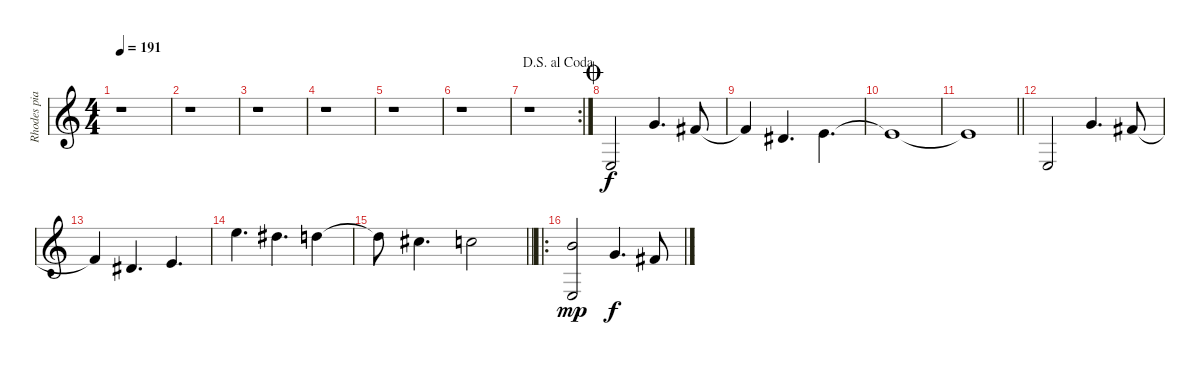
\track ("Rhodes piano" "Rhodes pia") {instrument electricpiano1}
\staff {score}
\tuning (E4 B3 G3 D3 A2 E2 B1) {hide}
\ts (4 4)
\tempo 191
\clef g2
\ks c
r.1{dy f} |
r.1 |
r.1 |
r.1 |
r.1 |
r.1 |
\rc 2
\jump dalsegnoalcoda
r.1 |
\jump coda
2.4.2 3.1.4{d} 2.1.8 |
2.1{t}.4 4.2.4{d} 5.2.4{d beam Down} |
5.2{t}.1 |
\barLineRight lightlight
5.2{t}.1 |
2.4.2 3.1.4{d} 2.1.8 |
2.1{t}.4 4.2.4{d} 5.2.4{d beam Up} |
12.1.4{d} 11.1.4{d} 10.1.4 |
\barLineRight lightlight
10.1{t}.8 9.1.4{d} 8.1.2 |
\ro
(7.1 2.4).2{dy mp} 3.1.4{d dy f} 2.1.8
